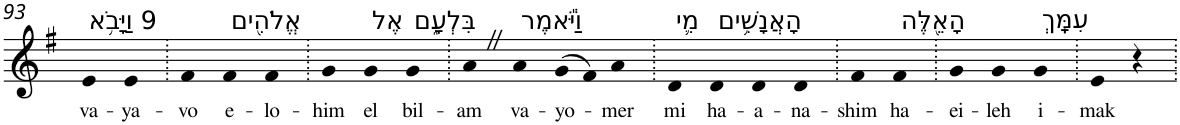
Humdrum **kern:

**kern	**text
*part1	*part1
*staff1	*staff1
*I"Piano	*
*I'Pno	*
!!LO:PB:g=z
*clefG2	*
*k[f#]	*
*G:	*
=93	=93
!LO:TX:a:t=9 וַיָּבֹ֥א	!
!	!LO:LY:b
4e	va-
!	!LO:LY:b
4e	-ya-
=94.	=94.
!	!LO:LY:b
4f#	-vo
!LO:TX:a:t=אֱלֹהִ֖ים	!
!	!LO:LY:b
4f#	e-
!	!LO:LY:b
4f#	-lo-
=95.	=95.
!	!LO:LY:b
4g	-him
!LO:TX:a:t=אֶל	!
!	!LO:LY:b
4g	el
!LO:TX:a:t=בִּלְעָ֑ם	!
!	!LO:LY:b
4g	bil-
=96.	=96.
!	!LO:LY:b
4aZ	-am
!LO:TX:a:t=וַיֹּ֕אמֶר	!
!	!LO:LY:b
4a	va-
!	!LO:LY:b
(>8g	-yo-
8f#)	.
!	!LO:LY:b
4a	-mer
=97.	=97.
!LO:TX:a:t=מִ֛י	!
!	!LO:LY:b
4d	mi
!LO:TX:a:t=הָאֲנָשִׁ֥ים	!
!	!LO:LY:b
4d	ha-
!	!LO:LY:b
4d	-a-
!	!LO:LY:b
4d	-na-
=98.	=98.
!	!LO:LY:b
4f#	-shim
!LO:TX:a:t=הָאֵ֖לֶּה	!
!	!LO:LY:b
4f#	ha-
=99.	=99.
!	!LO:LY:b
4g	-ei-
!	!LO:LY:b
4g	-leh
!LO:TX:a:t=עִמָּֽךְ	!
!	!LO:LY:b
4g	i-
=100.	=100.
!	!LO:LY:b
4e	-mak
4r	.
=.	=.
*-	*-
